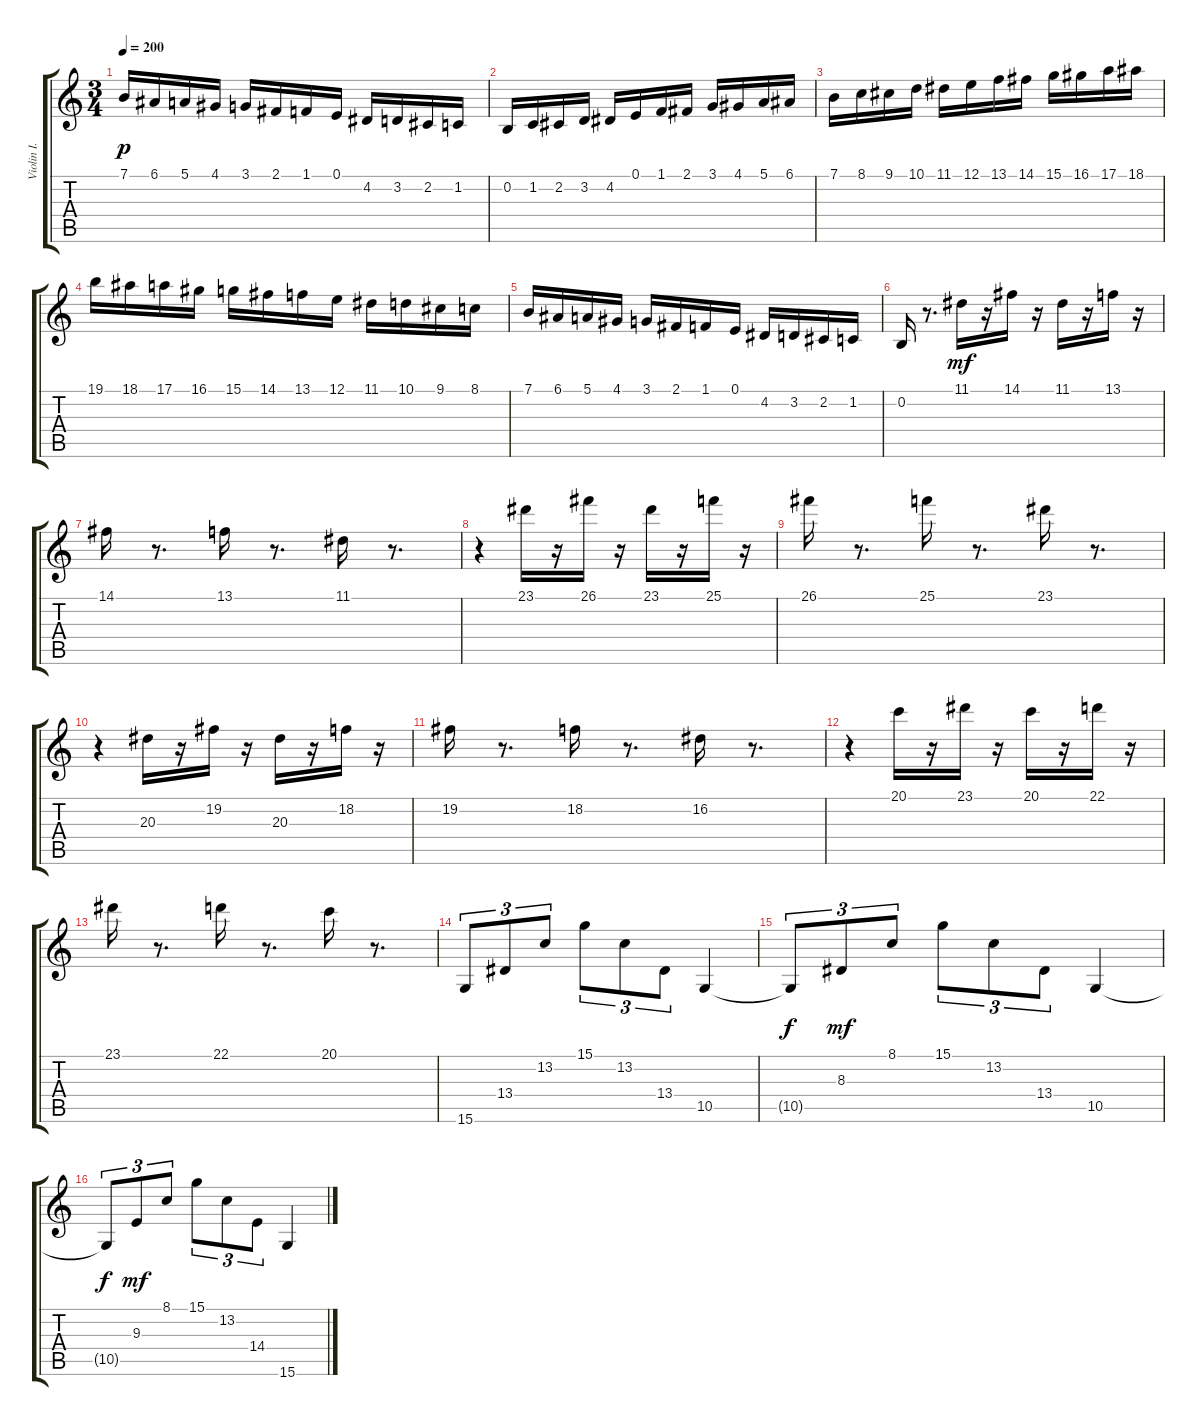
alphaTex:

\track ("Violin I." "Violin I.") {instrument stringensemble2}
\staff {score tabs}
\tuning (E4 B3 G3 D3 A2 E2) {hide}
\ts (3 4)
\tempo 200
\clef g2
\ks c
7.1.16{dy p} 6.1.16 5.1.16 4.1.16 3.1.16 2.1.16 1.1.16 0.1.16 4.2.16 3.2.16 2.2.16 1.2.16 |
0.2.16 1.2.16 2.2.16 3.2.16 4.2.16 0.1.16 1.1.16 2.1.16 3.1.16 4.1.16 5.1.16 6.1.16 |
7.1.16 8.1.16 9.1.16 10.1.16 11.1.16 12.1.16 13.1.16 14.1.16 15.1.16 16.1.16 17.1.16 18.1.16 |
19.1.16 18.1.16 17.1.16 16.1.16 15.1.16 14.1.16 13.1.16 12.1.16 11.1.16 10.1.16 9.1.16 8.1.16 |
7.1.16 6.1.16 5.1.16 4.1.16 3.1.16 2.1.16 1.1.16 0.1.16 4.2.16 3.2.16 2.2.16 1.2.16 |
0.2.16 r.8{d} 11.1.16{dy mf} r.16 14.1.16 r.16 11.1.16 r.16 13.1.16 r.16 |
14.1.16 r.8{d} 13.1.16 r.8{d} 11.1.16 r.8{d} |
r.4 23.1.16 r.16 26.1.16 r.16 23.1.16 r.16 25.1.16 r.16 |
26.1.16 r.8{d} 25.1.16 r.8{d} 23.1.16 r.8{d} |
r.4 20.3.16 r.16 19.2.16 r.16 20.3.16 r.16 18.2.16 r.16 |
19.2.16 r.8{d} 18.2.16 r.8{d} 16.2.16 r.8{d} |
r.4 20.1.16 r.16 23.1.16 r.16 20.1.16 r.16 22.1.16 r.16 |
23.1.16 r.8{d} 22.1.16 r.8{d} 20.1.16 r.8{d} |
15.6.8{tu (3 2)} 13.4.8{tu (3 2)} 13.2.8{tu (3 2)} 15.1.8{tu (3 2)} 13.2.8{tu (3 2)} 13.4.8{tu (3 2)} 10.5.4 |
10.5{t}.8{tu (3 2) dy f} 8.3.8{tu (3 2) dy mf} 8.1.8{tu (3 2)} 15.1.8{tu (3 2)} 13.2.8{tu (3 2)} 13.4.8{tu (3 2)} 10.5.4 |
10.5{t}.8{tu (3 2) dy f} 9.3.8{tu (3 2) dy mf} 8.1.8{tu (3 2)} 15.1.8{tu (3 2)} 13.2.8{tu (3 2)} 14.4.8{tu (3 2)} 15.6.4
